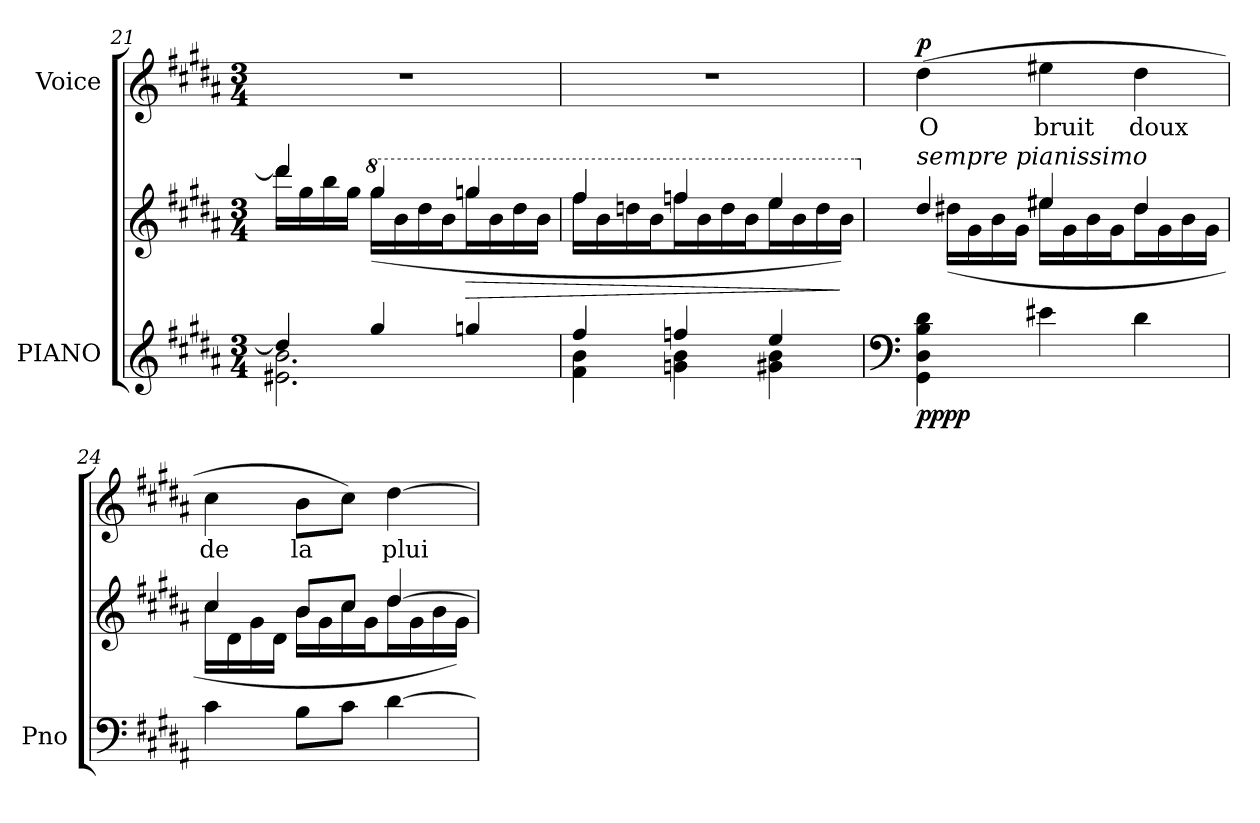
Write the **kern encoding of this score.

**kern	**kern	**dynam	**kern	**text	**dynam
*part2	*part2	*part2	*part1	*part1	*part1
*staff3	*staff2	*staff2/3	*staff1	*staff1	*staff1
*I"PIANO	*	*	*I"Voice	*	*
*I'Pno	*	*	*	*	*
*clefG2	*clefG2	*	*clefG2	*	*
*k[f#c#g#d#a#]	*k[f#c#g#d#a#]	*	*k[f#c#g#d#a#]	*	*
*M3/4	*M3/4	*	*M3/4	*	*
=21	=21	=21	=21	=21	=21
*^	*^	*	*	*	*
4dd#/]	2.e#X\ 2.b\	4ddd#/]	16ddd#\LL	.	2.r	.	.
.	.	.	16gg#\	.	.	.	.
.	.	.	16bb\	.	.	.	.
.	.	.	16gg#\JJ	.	.	.	.
*	*	*8va	*	*	*	*	*
4gg#/	.	4ggg#/	(16ggg#\LL	.	.	.	.
.	.	.	16bb\	.	.	.	.
.	.	.	16ddd#\	.	.	.	.
.	.	.	16bb\J	.	.	.	.
!	!	!	!	!LO:HP:b	!	!	!
4ggn/	.	4gggn/	16ggg\L	>	.	.	.
.	.	.	16bb\	.	.	.	.
.	.	.	16ddd#\	.	.	.	.
.	.	.	16bb\JJ	.	.	.	.
=22	=22	=22	=22	=22	=22	=22	=22
4f#\ 4b\	4ff#/	4fff#/	16fff#\LL	.	2.r	.	.
.	.	.	16bb\	.	.	.	.
.	.	.	16dddn\	.	.	.	.
.	.	.	16bb\J	.	.	.	.
4gn\ 4b\	4ffn/	4fffn/	16fff\L	.	.	.	.
.	.	.	16bb\	.	.	.	.
.	.	.	16ddd\	.	.	.	.
.	.	.	16bb\J	.	.	.	.
4g#X\ 4b\	4ee/	4eee/	16eee\L	.	.	.	.
.	.	.	16bb\	.	.	.	.
.	.	.	16ddd\	.	.	.	.
.	.	.	16bb\JJ)	]	.	.	.
*v	*v	*	*	*	*	*	*
=23	=23	=23	=23	=23	=23	=23
*clefF4	*	*	*	*	*	*
*	*X8va	*	*	*	*	*
!	!LO:TX:i:t=sempre pianissimo	!	!	!	!	!
!	!	!	!LO:DY:b=2	!	!	!
!	!	!	!LO:DY:n=1:b	!	!	!LO:DY:b
4GG#\ 4D#\ 4B\ 4d#\	4dd#/	(16dd#X\LL	pp pp	(4dd#\	O	p
.	.	16g#\	.	.	.	.
.	.	16b\	.	.	.	.
.	.	16g#\JJ	.	.	.	.
4e#X\	4ee#X/	16ee#\LL	.	4ee#X\	bruit	.
.	.	16g#\	.	.	.	.
.	.	16b\	.	.	.	.
.	.	16g#\J	.	.	.	.
4d#\	4dd#/	16dd#\L	.	4dd#\	doux	.
.	.	16g#\	.	.	.	.
.	.	16b\	.	.	.	.
.	.	16g#\JJ	.	.	.	.
=24	=24	=24	=24	=24	=24	=24
4c#\	4cc#/	16cc#\LL	.	4cc#\	de	.
.	.	16d#\	.	.	.	.
.	.	16g#\	.	.	.	.
.	.	16d#\JJ	.	.	.	.
8B\L	8b/L	16b\LL	.	8b\L	la	.
.	.	16g#\	.	.	.	.
8c#\J	8cc#/J	16cc#\	.	8cc#\J)	.	.
.	.	16g#\J	.	.	.	.
[4d#\	[4dd#/	16dd#\L	.	[4dd#\	plui-	.
.	.	16g#\	.	.	.	.
.	.	16b\	.	.	.	.
.	.	16g#\JJ)	.	.	.	.
*	*v	*v	*	*	*	*
=	=	=	=	=	=
*-	*-	*-	*-	*-	*-
